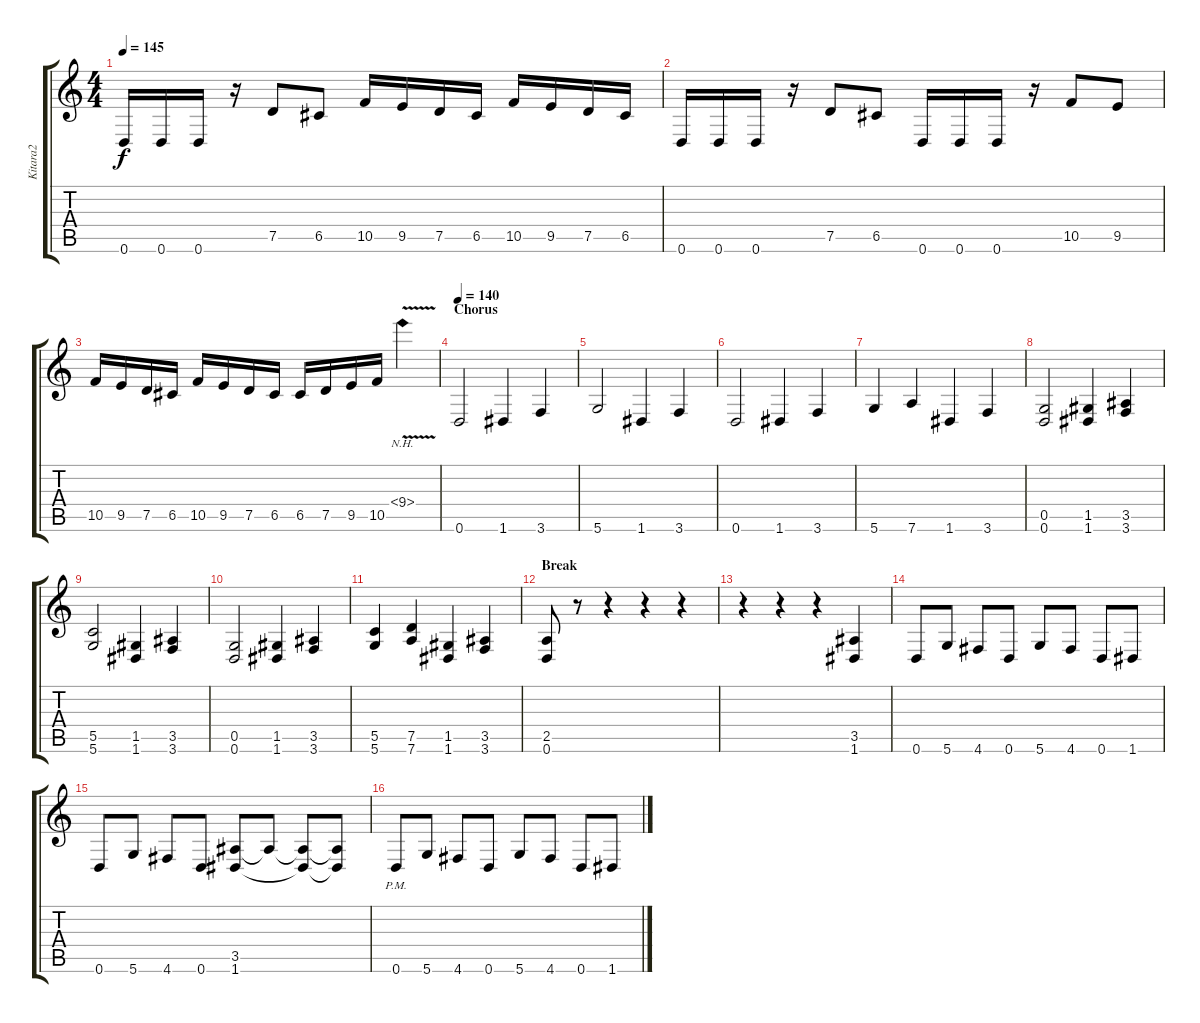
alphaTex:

\track ("Kitara2" "Kitara2") {instrument distortionguitar}
\staff {score tabs}
\tuning (D4 A3 F3 C3 G2 D2) {hide}
\ts (4 4)
\tempo 145
\clef g2
\ks c
0.6.16{dy f} 0.6.16 0.6.16 r.16 7.5.8 6.5.8 10.5.16 9.5.16 7.5.16 6.5.16 10.5.16 9.5.16 7.5.16 6.5.16 |
0.6.16 0.6.16 0.6.16 r.16 7.5.8 6.5.8 0.6.16 0.6.16 0.6.16 r.16 10.5.8 9.5.8 |
10.5.16 9.5.16 7.5.16 6.5.16 10.5.16 9.5.16 7.5.16 6.5.16 6.5.16 7.5.16 9.5.16 10.5.16 9.4{nh v}.4 |
\section ("" "Chorus")
\tempo 140
0.6.2 1.6.4 3.6.4 |
5.6.2 1.6.4 3.6.4 |
0.6.2 1.6.4 3.6.4 |
5.6.4 7.6.4 1.6.4 3.6.4 |
(0.5 0.6).2 (1.5 1.6).4 (3.5 3.6).4 |
(5.5 5.6).2 (1.5 1.6).4 (3.5 3.6).4 |
(0.5 0.6).2 (1.5 1.6).4 (3.5 3.6).4 |
(5.5 5.6).4 (7.5 7.6).4 (1.5 1.6).4 (3.5 3.6).4 |
\section ("" "Break")
(2.5 0.6).8 r.8 r.4 r.4 r.4 |
r.4 r.4 r.4 (3.5 1.6).4 |
0.6.8 5.6.8 4.6.8 0.6.8 5.6.8 4.6.8 0.6.8 1.6.8 |
0.6.8 5.6.8 4.6.8 0.6.8 (3.5 1.6).8 3.5{t}.8 (3.5{t} 1.6{t}).8 (3.5{t} 1.6{t}).8 |
0.6{pm}.8 5.6.8 4.6.8 0.6.8 5.6.8 4.6.8 0.6.8 1.6.8
